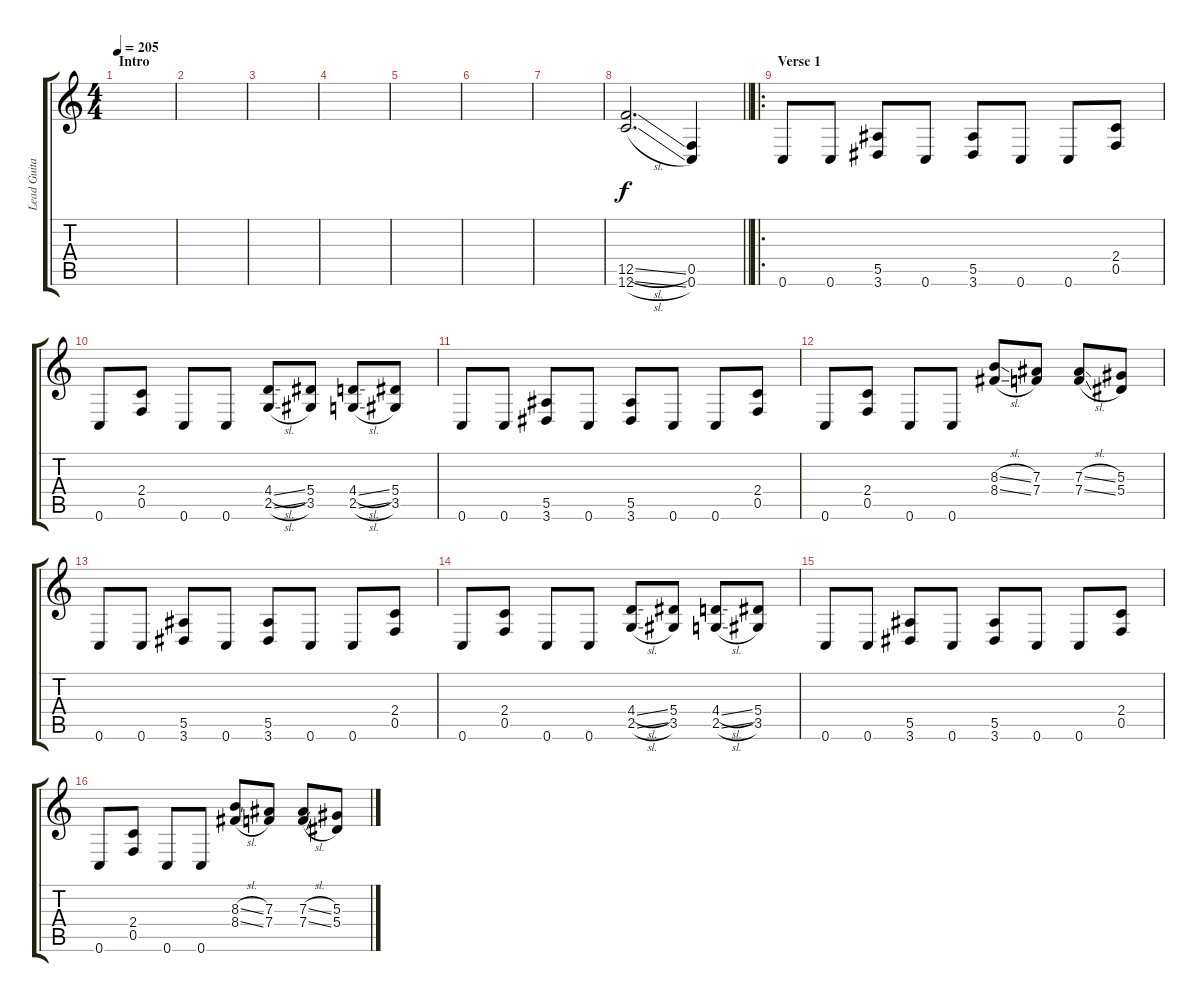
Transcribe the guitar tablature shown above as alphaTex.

\track ("Lead Guitar" "Lead Guita") {instrument overdrivenguitar}
\staff {score tabs}
\tuning (C4 G3 Eb3 Bb2 F2 C2) {hide}
\ts (4 4)
\section ("" "Intro")
\tempo 205
\clef g2
\ks c
|
|
|
|
|
|
|
\barLineRight lightlight
(12.5{sl} 12.6{sl}).2{d} (0.5 0.6).4 |
\ro
\section ("" "Verse 1")
0.6.8 0.6.8 (5.5 3.6).8 0.6.8 (5.5 3.6).8 0.6.8 0.6.8 (2.4 0.5).8 |
0.6.8 (2.4 0.5).8 0.6.8 0.6.8 (4.4{sl} 2.5{sl}).8 (5.4 3.5).8 (4.4{sl} 2.5{sl}).8 (5.4 3.5).8 |
0.6.8 0.6.8 (5.5 3.6).8 0.6.8 (5.5 3.6).8 0.6.8 0.6.8 (2.4 0.5).8 |
0.6.8 (2.4 0.5).8 0.6.8 0.6.8 (8.3{sl} 8.4{sl}).8 (7.3 7.4).8 (7.3{sl} 7.4{sl}).8 (5.3 5.4).8 |
0.6.8 0.6.8 (5.5 3.6).8 0.6.8 (5.5 3.6).8 0.6.8 0.6.8 (2.4 0.5).8 |
0.6.8 (2.4 0.5).8 0.6.8 0.6.8 (4.4{sl} 2.5{sl}).8 (5.4 3.5).8 (4.4{sl} 2.5{sl}).8 (5.4 3.5).8 |
0.6.8 0.6.8 (5.5 3.6).8 0.6.8 (5.5 3.6).8 0.6.8 0.6.8 (2.4 0.5).8 |
0.6.8 (2.4 0.5).8 0.6.8 0.6.8 (8.3{sl} 8.4{sl}).8 (7.3 7.4).8 (7.3{sl} 7.4{sl}).8 (5.3 5.4).8
